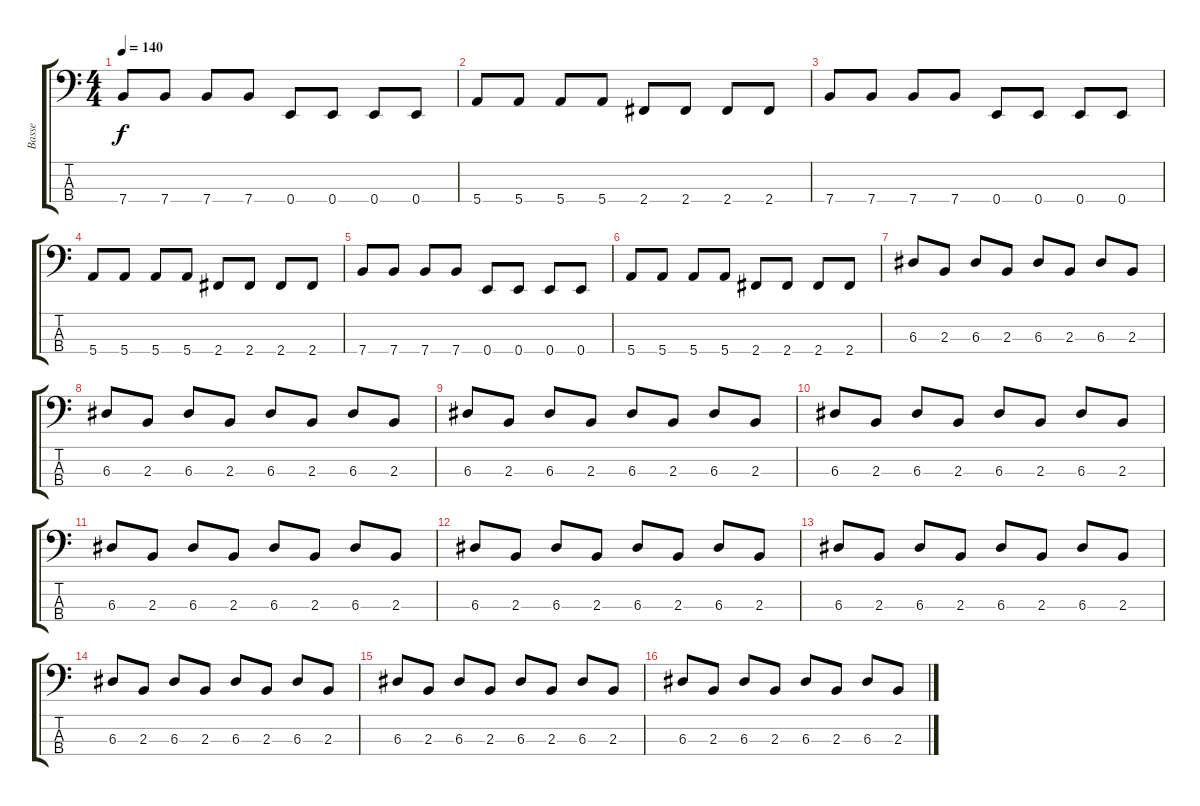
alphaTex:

\track ("Basse" "Basse") {instrument electricbassfinger}
\staff {score tabs}
\tuning (G2 D2 A1 E1) {hide}
\ts (4 4)
\tempo 140
\clef f4
\ks c
7.4.8{dy f} 7.4.8 7.4.8 7.4.8 0.4.8 0.4.8 0.4.8 0.4.8 |
5.4.8 5.4.8 5.4.8 5.4.8 2.4.8 2.4.8 2.4.8 2.4.8 |
7.4.8 7.4.8 7.4.8 7.4.8 0.4.8 0.4.8 0.4.8 0.4.8 |
5.4.8 5.4.8 5.4.8 5.4.8 2.4.8 2.4.8 2.4.8 2.4.8 |
7.4.8 7.4.8 7.4.8 7.4.8 0.4.8 0.4.8 0.4.8 0.4.8 |
5.4.8 5.4.8 5.4.8 5.4.8 2.4.8 2.4.8 2.4.8 2.4.8 |
6.3.8 2.3.8 6.3.8 2.3.8 6.3.8 2.3.8 6.3.8 2.3.8 |
6.3.8 2.3.8 6.3.8 2.3.8 6.3.8 2.3.8 6.3.8 2.3.8 |
6.3.8 2.3.8 6.3.8 2.3.8 6.3.8 2.3.8 6.3.8 2.3.8 |
6.3.8 2.3.8 6.3.8 2.3.8 6.3.8 2.3.8 6.3.8 2.3.8 |
6.3.8 2.3.8 6.3.8 2.3.8 6.3.8 2.3.8 6.3.8 2.3.8 |
6.3.8 2.3.8 6.3.8 2.3.8 6.3.8 2.3.8 6.3.8 2.3.8 |
6.3.8 2.3.8 6.3.8 2.3.8 6.3.8 2.3.8 6.3.8 2.3.8 |
6.3.8 2.3.8 6.3.8 2.3.8 6.3.8 2.3.8 6.3.8 2.3.8 |
6.3.8 2.3.8 6.3.8 2.3.8 6.3.8 2.3.8 6.3.8 2.3.8 |
6.3.8 2.3.8 6.3.8 2.3.8 6.3.8 2.3.8 6.3.8 2.3.8
